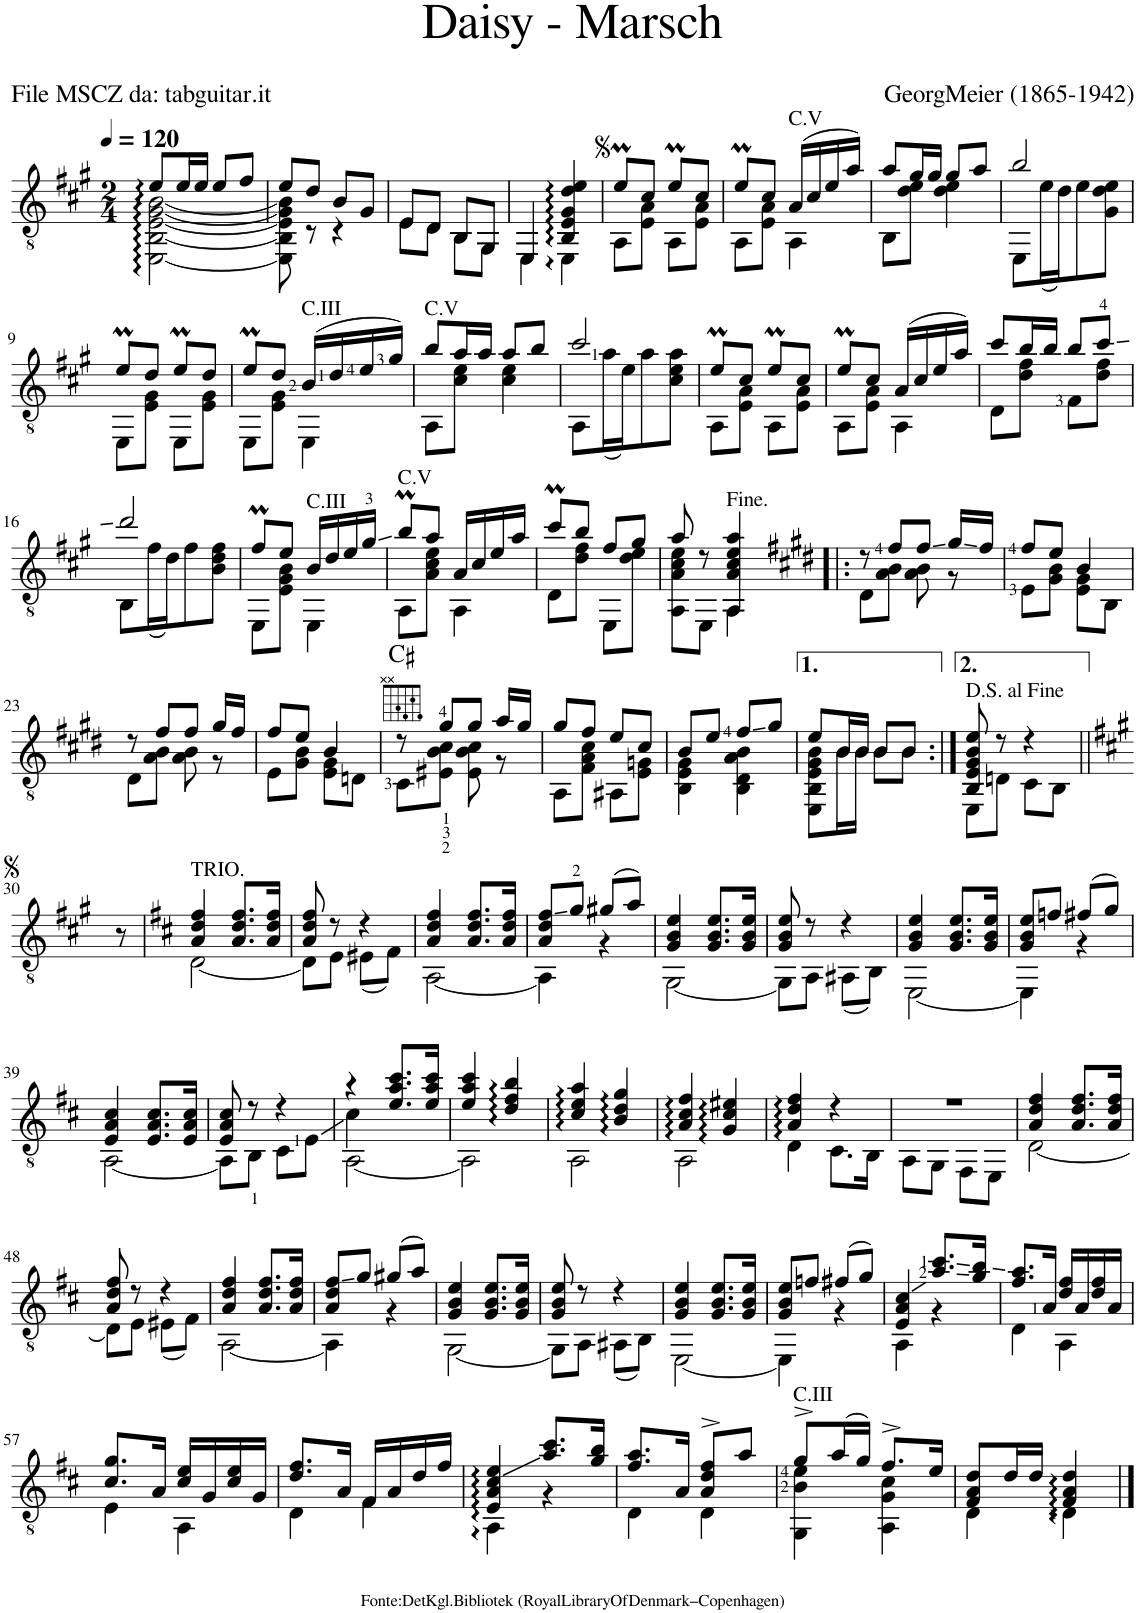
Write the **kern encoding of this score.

**kern	**harte
*part1	*part1
*staff1	*
*I"Guitar	*
*I'Guit.	*
*clefGv2	*
*k[f#c#g#]	*
*M2/4	*
*MM120	*
=1	=1
*^	*
8e::/L	[2EE\:: [2BB\:: [2E\:: [2G#\:: [2B\::	.
16e/L	.	.
16e/JJ	.	.
8e/L	.	.
8f#/J	.	.
=2	=2	=2
8e/L	8EE\] 8BB\] 8E\] 8G#\] 8B\]	.
8d/J	8r	.
8B/L	4r	.
8G#/J	.	.
=3	=3	=3
8E/L	8E\L	.
8D/J	8D\J	.
8BB/L	8BB\L	.
8GG#/J	8GG#\J	.
=4	=4	=4
4EE/	4EE\	.
4BB/:: 4E/:: 4G#/:: 4d/:: 4e/::	4EE::\	.
=5	=5	=5
8eM/L	8AA\L	.
8c#/J	8E\ 8A\J	.
8eM/L	8AA\L	.
8c#/J	8E\ 8A\J	.
=6	=6	=6
8eM/L	8AA\L	.
8c#/J	8E\ 8A\J	.
!LO:TX:a:t=C.V	!	!
(16A/LL	4AA\	.
16c#/	.	.
16e/	.	.
16a/JJ)	.	.
=7	=7	=7
8a/L	8BB\L	.
16g#/L	8d\ 8e\J	.
16g#/JJ	.	.
8g#/L	4d\ 4e\	.
8a/J	.	.
=8	=8	=8
2b/	8EE\L	.
.	(16e\L	.
.	16d\J)	.
.	8e\	.
.	8G#\ 8d\ 8e\J	.
!!LO:LB:g=z	!!
=9	=9	=9
8eM/L	8EE\L	.
8d/J	8E\ 8G#\J	.
8eM/L	8EE\L	.
8d/J	8E\ 8G#\J	.
=10	=10	=10
8eM/L	8EE\L	.
8d/J	8E\ 8G#\J	.
!LO:TX:a:t=C.III	!	!
(16B/LL	4EE\	.
16d/	.	.
16e/	.	.
16g#/JJ)	.	.
=11	=11	=11
!LO:TX:a:t=C.V	!	!
8b/L	8AA\L	.
16a/L	8c#\ 8e\J	.
16a/JJ	.	.
8a/L	4c#\ 4e\	.
8b/J	.	.
=12	=12	=12
2cc#/	8AA\L	.
.	(16a\L	.
.	16e\J)	.
.	8a\	.
.	8c#\ 8e\ 8a\J	.
=13	=13	=13
8eM/L	8AA\L	.
8c#/J	8E\ 8A\J	.
8eM/L	8AA\L	.
8c#/J	8E\ 8A\J	.
=14	=14	=14
8eM/L	8AA\L	.
8c#/J	8E\ 8A\J	.
(16A/LL	4AA\	.
16c#/	.	.
16e/	.	.
16a/JJ)	.	.
=15	=15	=15
8cc#/L	8D\L	.
16b/L	8d\ 8f#\J	.
16b/JJ	.	.
8b/L	8F#\L	.
8cc#/J	8d\ 8f#\J	.
!!LO:LB:g=z	!!
=16	=16	=16
2dd/	8BB\L	.
.	(16f#\L	.
.	16d\J)	.
.	8f#\	.
.	8B\ 8d\ 8f#\J	.
=17	=17	=17
8f#M/L	8EE\L	.
8e/J	8E\ 8G#\ 8B\J	.
!LO:TX:a:t=C.III	!	!
16B/LL	4EE\	.
16d/	.	.
16e/	.	.
16g#/JJ	.	.
=18	=18	=18
!LO:TX:a:t=C.V	!	!
8bM/L	8AA\L	.
8a/J	8A\ 8c#\ 8e\J	.
16A/LL	4AA\	.
16c#/	.	.
16e/	.	.
16a/JJ	.	.
=19	=19	=19
8cc#m/L	8D\L	.
8b/J	8d\ 8f#\J	.
8f#/L	8EE\L	.
8g#/J	8d\ 8e\J	.
=20	=20	=20
8a/	8AA\ 8A\ 8c#\ 8e\L	.
8r	8EE\J	.
4AA/ 4A/ 4c#/ 4e/ 4a/	4AA\	.
=21!|:	=21!|:	=21!|:
*k[f#c#g#d#]	*	*
8r	8D#\L	.
8f#/L	8A\ 8B\J	.
8f#/J	8A\ 8B\	.
16g#/LL	8r	.
16f#/JJ	.	.
=22	=22	=22
8f#/L	8E\L	.
8e/J	8G#\ 8B\J	.
4B/	8E\ 8G#\L	.
.	8BB\J	.
!!LO:LB:g=z	!!
=23	=23	=23
8r	8D#\L	.
8f#/L	8A\ 8B\J	.
8f#/J	8A\ 8B\	.
16g#/LL	8r	.
16f#/JJ	.	.
=24	=24	=24
8f#/L	8E\L	.
8e/J	8G#\ 8B\J	.
4B/	8E\ 8G#\L	.
.	8Dn\J	.
=25	=25	=25
8r	8C#\L	C#:maj
8g#/L	8E#X\ 8B\ 8c#\J	.
8g#/J	8E#\ 8B\ 8c#\	.
16a/LL	8r	.
16g#/JJ	.	.
=26	=26	=26
8g#/L	8AA\L	.
8f#/J	8F#\ 8A\ 8c#\J	.
8e/L	8AA#X\L	.
8c#/J	8E\ 8Gn\J	.
=27	=27	=27
8B/L	4BB\ 4E\ 4G#\	.
8e/J	.	.
8f#/L	4BB\ 4D#\ 4A\ 4B\	.
8g#/J	.	.
=28	=28	=28
8e/L	8EE\ 8BB\ 8E\ 8G#\ 8B\L	.
16B/L	16B\L	.
16B/JJ	16B\JJ	.
8B/L	8B\L	.
8B/J	8B\J	.
=29:|!	=29:|!	=29:|!
8BB/ 8E/ 8G#/ 8B/ 8e/	8EE\L	.
8r	8Dn\J	.
4r	8C#\L	.
.	8BB\J	.
*v	*v	*
!!LO:LB:g=z
=30||	=30||
*k[f#c#g#]	*
8r	.
=31	=31
*k[f#c#]	*
*^	*
!LO:TX:a:t=TRIO.	!	!
4A/ 4d/ 4f#/	[2D\	.
8.A/ 8.d/ 8.f#/L	.	.
16A/ 16d/ 16f#/Jk	.	.
=32	=32	=32
8A/ 8d/ 8f#/	8D\L]	.
8r	8E\J	.
4r	(8E#X\L	.
.	8F#\J)	.
=33	=33	=33
4A/ 4d/ 4f#/	[2AA\	.
8.A/ 8.d/ 8.f#/L	.	.
16A/ 16d/ 16f#/Jk	.	.
=34	=34	=34
8A/ 8d/ 8f#/L	4AA\]	.
8g/J	.	.
(8g#X/L	4r	.
8a/J)	.	.
=35	=35	=35
4G/ 4B/ 4e/	[2GG\	.
8.G/ 8.B/ 8.e/L	.	.
16G/ 16B/ 16e/Jk	.	.
=36	=36	=36
8G/ 8B/ 8e/	8GG\L]	.
8r	8AA\J	.
4r	(8AA#X\L	.
.	8BB\J)	.
=37	=37	=37
4G/ 4B/ 4e/	[2EE\	.
8.G/ 8.B/ 8.e/L	.	.
16G/ 16B/ 16e/Jk	.	.
=38	=38	=38
8G/ 8B/ 8e/L	4EE\]	.
8fn/J	.	.
(8f#X/L	4r	.
8g/J)	.	.
!!LO:LB:g=z	!!
=39	=39	=39
4E/ 4A/ 4c#/	[2AA\	.
8.E/ 8.A/ 8.c#/L	.	.
16E/ 16A/ 16c#/Jk	.	.
=40	=40	=40
8E/ 8A/ 8c#/	8AA\L]	.
8r	8BB\J	.
4r	8C#\L	.
.	8E\J	.
=41	=41	=41
*	*^	*
4r	4c#\	[2AA\	.
8.e/ 8.a/ 8.cc#/L	4ryy	.	.
16e/ 16a/ 16cc#/Jk	.	.	.
*	*v	*v	*
=42	=42	=42
4e/ 4a/ 4cc#/	2AA\]	.
4d/:: 4f#/:: 4b/::	.	.
=43	=43	=43
4c#/:: 4e/:: 4a/::	2AA\	.
4B/:: 4d/:: 4g/::	.	.
=44	=44	=44
4A/:: 4c#/:: 4f#/::	2AA\	.
4G/:: 4c#/:: 4e#X/::	.	.
=45	=45	=45
4A/:: 4d/:: 4f#/::	4D\	.
4r	8.C#\L	.
.	16BB\Jk	.
=46	=46	=46
2r	8AA\L	.
.	8GG\J	.
.	8FF#\L	.
.	8EE\J	.
=47	=47	=47
4A/ 4d/ 4f#/	[2D\	.
8.A/ 8.d/ 8.f#/L	.	.
16A/ 16d/ 16f#/Jk	.	.
!!LO:LB:g=z	!!
=48	=48	=48
8A/ 8d/ 8f#/	8D\L]	.
8r	8E\J	.
4r	(8E#X\L	.
.	8F#\J)	.
=49	=49	=49
4A/ 4d/ 4f#/	[2AA\	.
8.A/ 8.d/ 8.f#/L	.	.
16A/ 16d/ 16f#/Jk	.	.
=50	=50	=50
8A/ 8d/ 8f#/L	4AA\]	.
8g/J	.	.
(8g#X/L	4r	.
8a/J)	.	.
=51	=51	=51
4G/ 4B/ 4e/	[2GG\	.
8.G/ 8.B/ 8.e/L	.	.
16G/ 16B/ 16e/Jk	.	.
=52	=52	=52
8G/ 8B/ 8e/	8GG\L]	.
8r	8AA\J	.
4r	(8AA#X\L	.
.	8BB\J)	.
=53	=53	=53
4G/ 4B/ 4e/	[2EE\	.
8.G/ 8.B/ 8.e/L	.	.
16G/ 16B/ 16e/Jk	.	.
=54	=54	=54
8G/ 8B/ 8e/L	4EE\]	.
8fn/J	.	.
(8f#X/L	4r	.
8g/J)	.	.
=55	=55	=55
4E/ 4A/ 4c#/	4AA\	.
8.a/ 8.cc#/L	4r	.
16g/ 16b/Jk	.	.
=56	=56	=56
8.f#/ 8.a/L	4D\	.
16A/Jk	.	.
16d/ 16f#/LL	4AA\	.
16A/	.	.
16d/ 16f#/	.	.
16A/JJ	.	.
!!LO:LB:g=z	!!
=57	=57	=57
8.c#/ 8.g/L	4E\	.
16A/Jk	.	.
16c#/ 16e/LL	4AA\	.
16G/	.	.
16c#/ 16e/	.	.
16G/JJ	.	.
=58	=58	=58
8.d/ 8.f#/L	4D\	.
16A/Jk	.	.
16F#/LL	4F#\	.
16A/	.	.
16d/	.	.
16f#/JJ	.	.
=59	=59	=59
4E/:: 4A/:: 4c#/:: 4e/::	4AA::\	.
8.a/ 8.cc#/L	4r	.
16g/ 16b/Jk	.	.
=60	=60	=60
8.f#/ 8.a/L	4D\	.
16A/Jk	.	.
8A/^ 8d/^ 8f#/^L	4D\	.
8a/J	.	.
=61	=61	=61
!LO:TX:a:t=C.III	!	!
8g^/L	4GG\ 4B\ 4e\	.
(16a/L	.	.
16g/JJ)	.	.
8.f#^/L	4AA\ 4G\ 4c#\	.
16e/Jk	.	.
=62	=62	=62
8F#/ 8A/ 8d/L	4D\	.
16d/L	.	.
16d/JJ	.	.
4F#/:: 4A/:: 4d/::	4D::\	.
*v	*v	*
==	==
*-	*-
